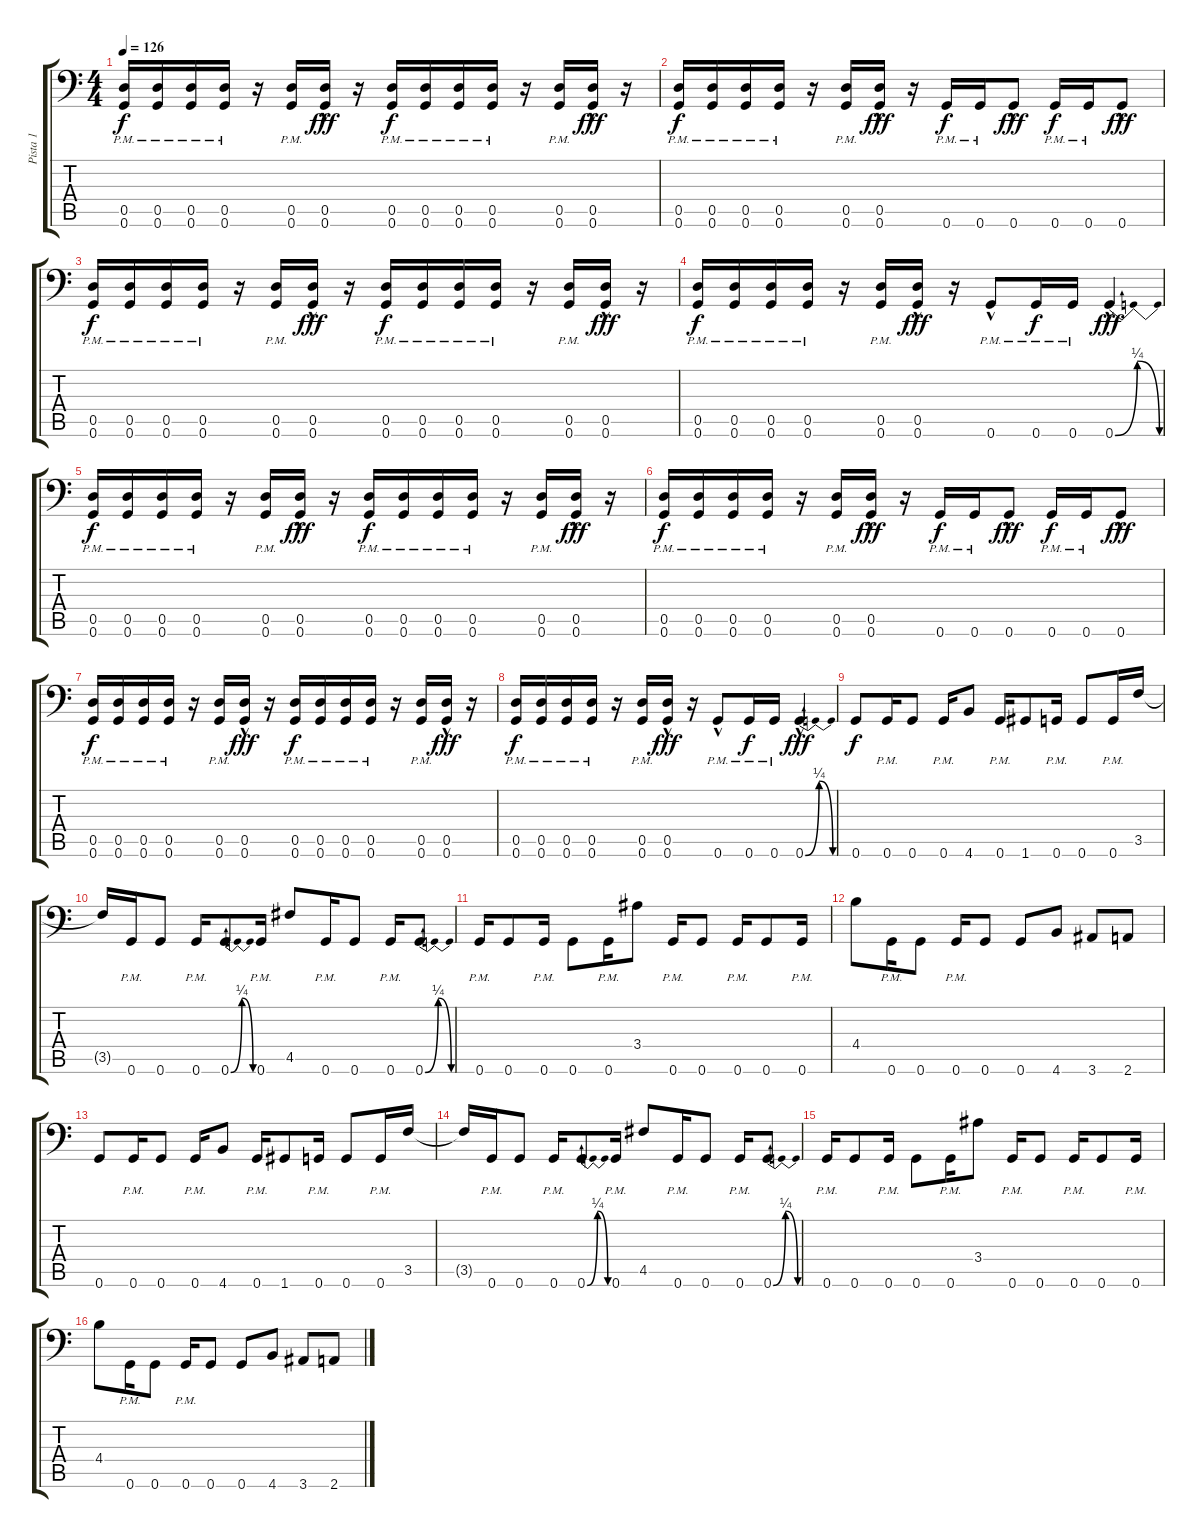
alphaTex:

\track ("Pista 1" "Pista 1") {instrument distortionguitar}
\staff {score tabs}
\tuning (A3 E3 C3 G2 D2 G1) {hide}
\ts (4 4)
\tempo 126
\clef f4
\ks c
(0.5{pm} 0.6{pm}).16{dy f} (0.5{pm} 0.6{pm}).16 (0.5{pm} 0.6{pm}).16 (0.5{pm} 0.6{pm}).16 r.16 (0.5{pm} 0.6{pm}).16 (0.5 0.6{hac}).16{dy fff} r.16 (0.5{pm} 0.6{pm}).16{dy f} (0.5{pm} 0.6{pm}).16 (0.5{pm} 0.6{pm}).16 (0.5{pm} 0.6{pm}).16 r.16 (0.5{pm} 0.6{pm}).16 (0.5 0.6{hac}).16{dy fff} r.16 |
(0.5{pm} 0.6{pm}).16{dy f} (0.5{pm} 0.6{pm}).16 (0.5{pm} 0.6{pm}).16 (0.5{pm} 0.6{pm}).16 r.16 (0.5{pm} 0.6{pm}).16 (0.5 0.6{hac}).16{dy fff} r.16 0.6{pm}.16{dy f} 0.6{pm}.16 0.6{hac}.8{dy fff} 0.6{pm}.16{dy f} 0.6{pm}.16 0.6{hac}.8{dy fff} |
(0.5{pm} 0.6{pm}).16{dy f} (0.5{pm} 0.6{pm}).16 (0.5{pm} 0.6{pm}).16 (0.5{pm} 0.6{pm}).16 r.16 (0.5{pm} 0.6{pm}).16 (0.5 0.6{hac}).16{dy fff} r.16 (0.5{pm} 0.6{pm}).16{dy f} (0.5{pm} 0.6{pm}).16 (0.5{pm} 0.6{pm}).16 (0.5{pm} 0.6{pm}).16 r.16 (0.5{pm} 0.6{pm}).16 (0.5 0.6{hac}).16{dy fff} r.16 |
(0.5{pm} 0.6{pm}).16{dy f} (0.5{pm} 0.6{pm}).16 (0.5{pm} 0.6{pm}).16 (0.5{pm} 0.6{pm}).16 r.16 (0.5{pm} 0.6{pm}).16 (0.5 0.6{hac}).16{dy fff} r.16 0.6{hac pm}.8 0.6{pm}.16{dy f} 0.6{pm}.16 0.6{be (bendrelease 0 0 30 1 30 1 60 0) hac}.4{dy fff} |
(0.5{pm} 0.6{pm}).16{dy f} (0.5{pm} 0.6{pm}).16 (0.5{pm} 0.6{pm}).16 (0.5{pm} 0.6{pm}).16 r.16 (0.5{pm} 0.6{pm}).16 (0.5 0.6{hac}).16{dy fff} r.16 (0.5{pm} 0.6{pm}).16{dy f} (0.5{pm} 0.6{pm}).16 (0.5{pm} 0.6{pm}).16 (0.5{pm} 0.6{pm}).16 r.16 (0.5{pm} 0.6{pm}).16 (0.5 0.6{hac}).16{dy fff} r.16 |
(0.5{pm} 0.6{pm}).16{dy f} (0.5{pm} 0.6{pm}).16 (0.5{pm} 0.6{pm}).16 (0.5{pm} 0.6{pm}).16 r.16 (0.5{pm} 0.6{pm}).16 (0.5 0.6{hac}).16{dy fff} r.16 0.6{pm}.16{dy f} 0.6{pm}.16 0.6{hac}.8{dy fff} 0.6{pm}.16{dy f} 0.6{pm}.16 0.6{hac}.8{dy fff} |
(0.5{pm} 0.6{pm}).16{dy f} (0.5{pm} 0.6{pm}).16 (0.5{pm} 0.6{pm}).16 (0.5{pm} 0.6{pm}).16 r.16 (0.5{pm} 0.6{pm}).16 (0.5 0.6{hac}).16{dy fff} r.16 (0.5{pm} 0.6{pm}).16{dy f} (0.5{pm} 0.6{pm}).16 (0.5{pm} 0.6{pm}).16 (0.5{pm} 0.6{pm}).16 r.16 (0.5{pm} 0.6{pm}).16 (0.5 0.6{hac}).16{dy fff} r.16 |
(0.5{pm} 0.6{pm}).16{dy f} (0.5{pm} 0.6{pm}).16 (0.5{pm} 0.6{pm}).16 (0.5{pm} 0.6{pm}).16 r.16 (0.5{pm} 0.6{pm}).16 (0.5 0.6{hac}).16{dy fff} r.16 0.6{hac pm}.8 0.6{pm}.16{dy f} 0.6{pm}.16 0.6{be (bendrelease 0 0 30 1 30 1 60 0) hac}.4{dy fff} |
0.6.8{dy f} 0.6{pm}.16 0.6.8 0.6{pm}.16 4.6.8 0.6{pm}.16 1.6.8 0.6{pm}.16 0.6.8 0.6{pm}.16 3.5.16 |
3.5{t}.16 0.6{pm}.16 0.6.8 0.6{pm}.16 0.6{be (bendrelease 0 0 30 1 30 1 60 0)}.8 0.6{pm}.16 4.5.8 0.6{pm}.16 0.6.8 0.6{pm}.16 0.6{be (bendrelease 0 0 30 1 30 1 60 0)}.8 |
0.6{pm}.16 0.6.8 0.6{pm}.16 0.6.8 0.6{pm}.16 3.4.8 0.6{pm}.16 0.6.8 0.6{pm}.16 0.6.8 0.6{pm}.16 |
4.4.8 0.6{pm}.16 0.6.8 0.6{pm}.16 0.6.8 0.6.8 4.6.8 3.6.8 2.6.8 |
0.6.8 0.6{pm}.16 0.6.8 0.6{pm}.16 4.6.8 0.6{pm}.16 1.6.8 0.6{pm}.16 0.6.8 0.6{pm}.16 3.5.16 |
3.5{t}.16 0.6{pm}.16 0.6.8 0.6{pm}.16 0.6{be (bendrelease 0 0 30 1 30 1 60 0)}.8 0.6{pm}.16 4.5.8 0.6{pm}.16 0.6.8 0.6{pm}.16 0.6{be (bendrelease 0 0 30 1 30 1 60 0)}.8 |
0.6{pm}.16 0.6.8 0.6{pm}.16 0.6.8 0.6{pm}.16 3.4.8 0.6{pm}.16 0.6.8 0.6{pm}.16 0.6.8 0.6{pm}.16 |
4.4.8 0.6{pm}.16 0.6.8 0.6{pm}.16 0.6.8 0.6.8 4.6.8 3.6.8 2.6.8
